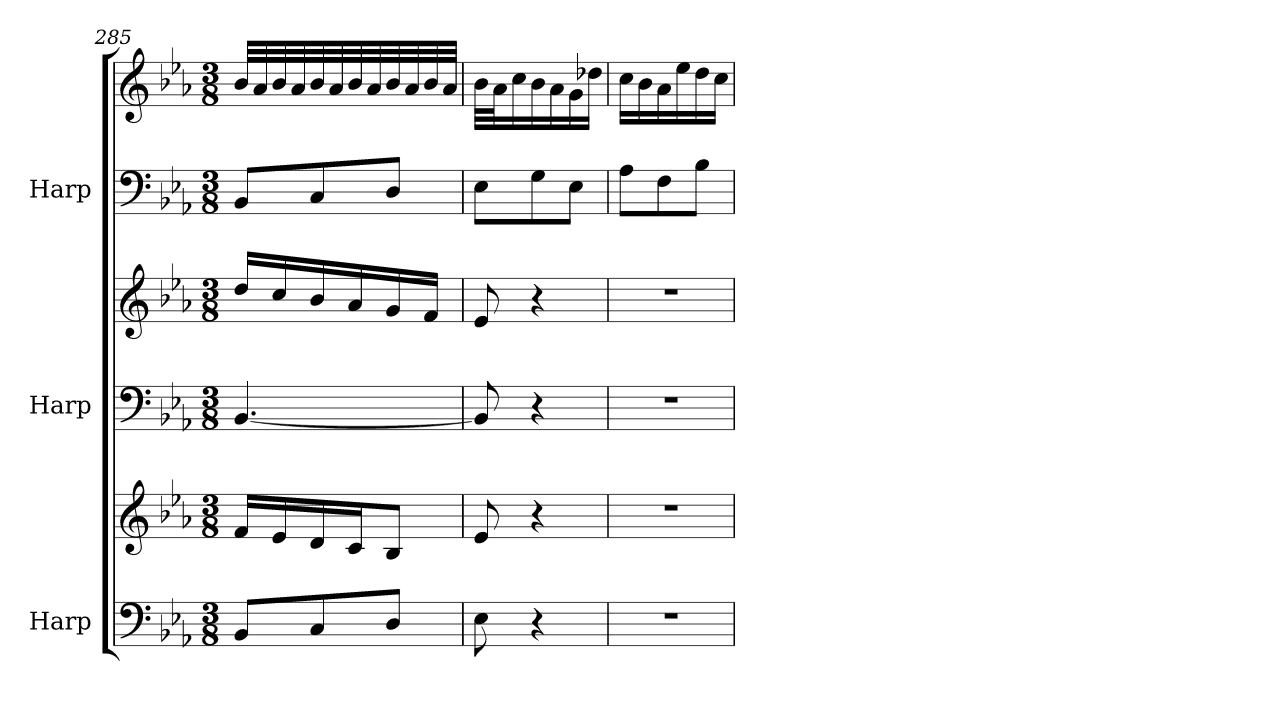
**kern	**kern	**kern	**kern	**kern	**kern
*part3	*part3	*part2	*part2	*part1	*part1
*staff6	*staff5	*staff4	*staff3	*staff2	*staff1
*I"Harp	*	*I"Harp	*	*I"Harp	*
*I'Hp	*	*I'Hp	*	*I'Hp	*
!!LO:LB:g=z
*clefF4	*clefG2	*clefF4	*clefG2	*clefF4	*clefG2
*k[b-e-a-]	*k[b-e-a-]	*k[b-e-a-]	*k[b-e-a-]	*k[b-e-a-]	*k[b-e-a-]
*M3/8	*M3/8	*M3/8	*M3/8	*M3/8	*M3/8
=285	=285	=285	=285	=285	=285
8BB-/L	16f/LL	[4.BB-/	16dd/LL	8BB-/L	32b-/LLL
.	.	.	.	.	32a-/
.	16e-/	.	16cc/	.	32b-/
.	.	.	.	.	32a-/
8C/	16d/	.	16b-/	8C/	32b-/
.	.	.	.	.	32a-/
.	16c/J	.	16a-/	.	32b-/
.	.	.	.	.	32a-/
8D/J	8B-/J	.	16g/	8D/J	32b-/
.	.	.	.	.	32a-/
.	.	.	16f/JJ	.	32b-/
.	.	.	.	.	32a-/JJJ
=286	=286	=286	=286	=286	=286
8E-\	8e-/	8BB-/]	8e-/	8E-\L	32b-\LLL
.	.	.	.	.	32a-\J
.	.	.	.	.	16cc\
4r	4r	4r	4r	8G\	16b-\
.	.	.	.	.	16a-\
.	.	.	.	8E-\J	16g\
.	.	.	.	.	16dd-X\JJ
=287	=287	=287	=287	=287	=287
4.r	4.r	4.r	4.r	8A-\L	16cc\LL
.	.	.	.	.	16b-\
.	.	.	.	8F\	16a-\
.	.	.	.	.	16ee-\
.	.	.	.	8B-\J	16dd\
.	.	.	.	.	16cc\JJ
=	=	=	=	=	=
*-	*-	*-	*-	*-	*-
